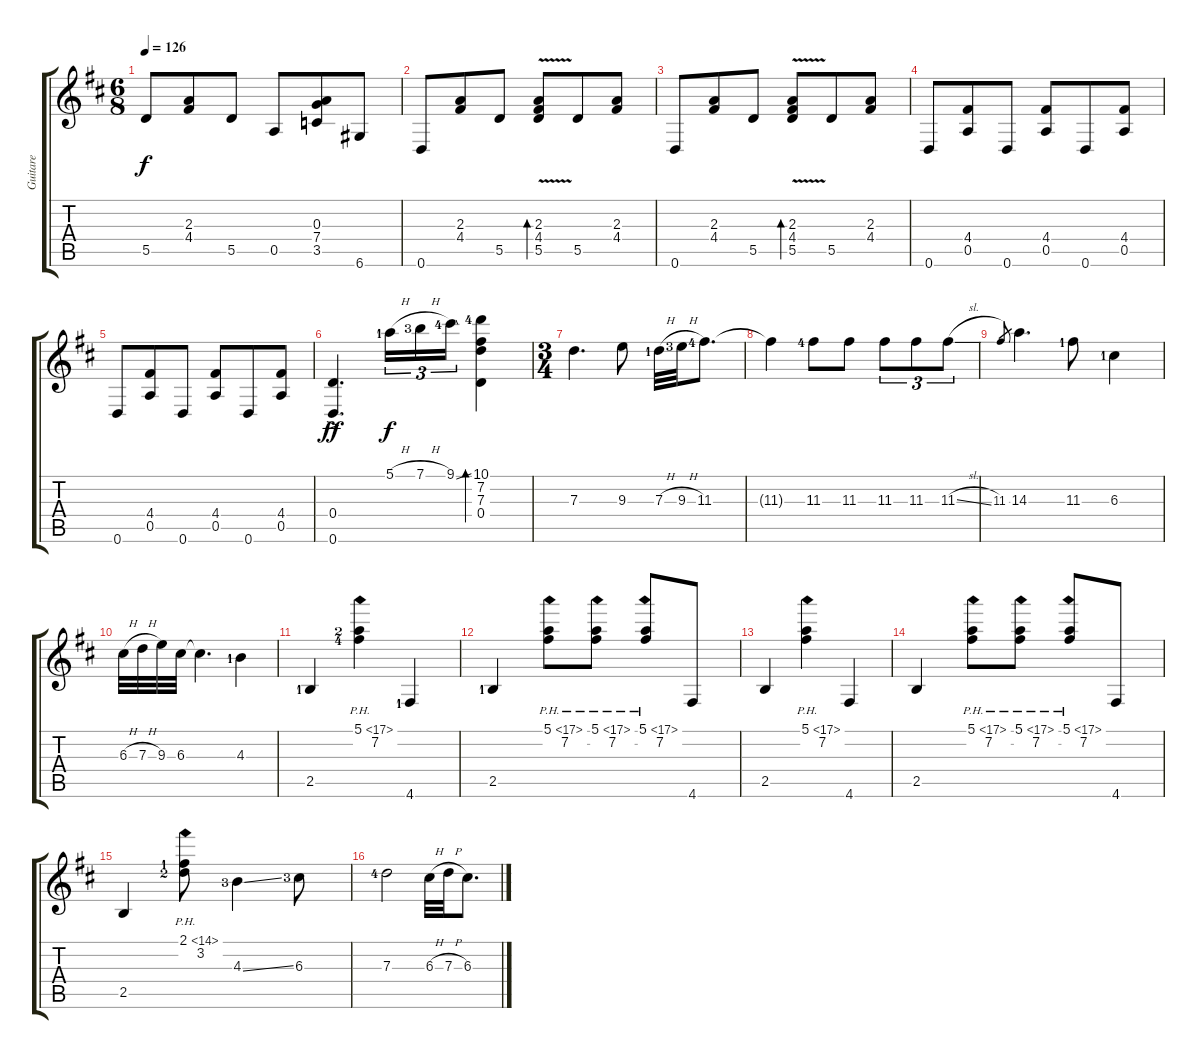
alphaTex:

\track ("Guitare" "Guitare") {instrument acousticguitarnylon}
\staff {score tabs}
\tuning (E4 B3 G3 D3 A2 D2) {hide}
\ts (6 8)
\tempo 126
\clef g2
\ks d
5.5.8{dy f} (2.3 4.4).8 5.5.8 0.5.8 (0.3 7.4 3.5).8 6.6.8 |
0.6.8 (2.3 4.4).8 5.5.8 (2.3{v} 4.4{v} 5.5).8{bd 120} 5.5.8 (2.3 4.4).8 |
0.6.8 (2.3 4.4).8 5.5.8 (2.3{v} 4.4{v} 5.5).8{bd 120} 5.5.8 (2.3 4.4).8 |
0.6.8 (4.4 0.5).8 0.6.8 (4.4 0.5).8 0.6.8 (4.4 0.5).8 |
0.6.8 (4.4 0.5).8 0.6.8 (4.4 0.5).8 0.6.8 (4.4 0.5).8 |
(0.4{ac} 0.6{ac}).4{d dy ff} 5.1{h lf 2}.16{tu (3 2) dy f} 7.1{h lf 4}.16{tu (3 2)} 9.1{ss lf 5}.16{tu (3 2)} (10.1{lf 5} 7.2 7.3 0.4).4{bd 120} |
\ts (3 4)
7.3.4{d} 9.3.8 7.3{h lf 2}.32 9.3{h lf 4}.32 11.3{lf 5}.8{d} |
11.3{t}.4 11.3{lf 5}.8 11.3.8 11.3.8{tu (3 2)} 11.3.8{tu (3 2)} 11.3{sl}.8{tu (3 2)} |
11.3.8{gr} 14.3.4{d} 11.3{lf 2}.8 6.3{lf 2}.4 |
6.3{h}.32 7.3{h}.32 9.3.32 6.3.32 6.3{t}.4{d} 4.3{lf 2}.4 |
2.5{lf 2}.4 (5.1{ph 12 lf 3} 7.2{lf 5}).4 4.6{lf 2}.4 |
2.5{lf 2}.4 (5.1{ph 12} 7.2).8 (5.1{ph 12} 7.2).8 (5.1{ph 12} 7.2).8 4.6.8 |
2.5.4 (5.1{ph 12} 7.2).4 4.6.4 |
2.5.4 (5.1{ph 12} 7.2).8 (5.1{ph 12} 7.2).8 (5.1{ph 12} 7.2).8 4.6.8 |
2.5.4 (2.1{ph 12 lf 2} 3.2{lf 3}).8 4.3{ss lf 4}.4 6.3{lf 4}.8 |
7.3{lf 5}.2 6.3{h}.32 7.3{h}.32 6.3.8{d}
